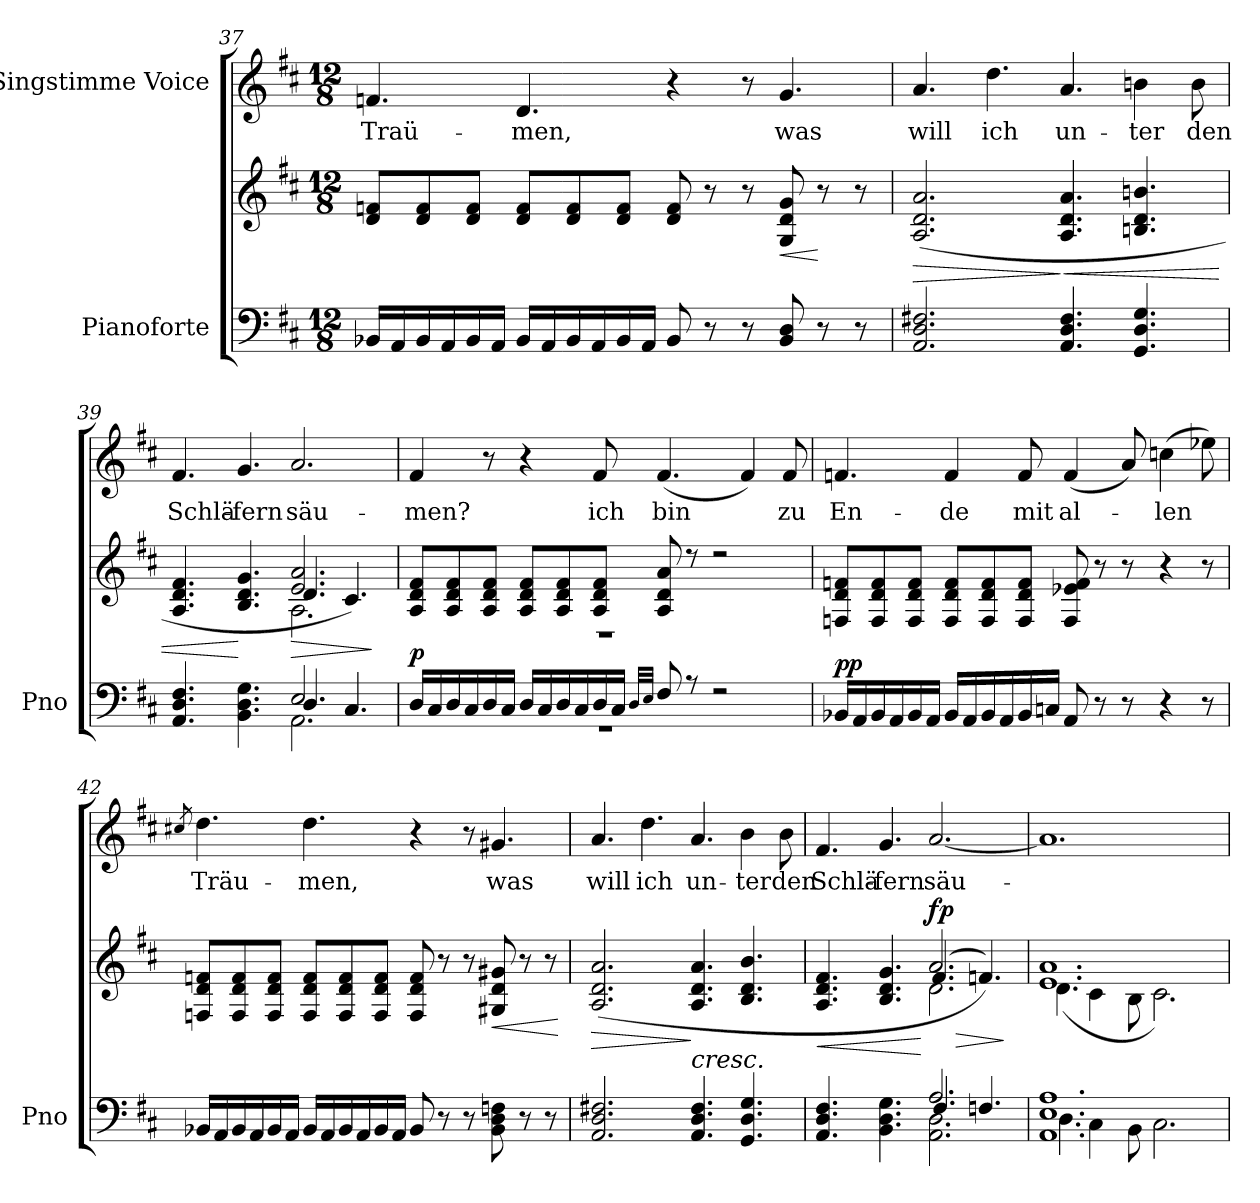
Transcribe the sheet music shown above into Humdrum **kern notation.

**kern	**kern	**dynam	**kern	**text
*part2	*part2	*part2	*part1	*part1
*staff3	*staff2	*staff2/3	*staff1	*staff1
*I"Pianoforte	*	*	*I"Singstimme Voice	*
*I'Pno	*	*	*	*
*clefF4	*clefG2	*	*clefG2	*
*k[f#c#]	*k[f#c#]	*	*k[f#c#]	*
*M12/8	*M12/8	*	*M12/8	*
=37	=37	=37	=37	=37
!	!	!	!	!LO:LY:b
16BB-X/LL	8d/ 8fn/L	.	4.fn/	Traü-
16AA/	.	.	.	.
16BB-/	8d/ 8f/	.	.	.
16AA/	.	.	.	.
16BB-/	8d/ 8f/J	.	.	.
16AA/JJ	.	.	.	.
!	!	!	!	!LO:LY:b
16BB-/LL	8d/ 8f/L	.	4.d/	-men,
16AA/	.	.	.	.
16BB-/	8d/ 8f/	.	.	.
16AA/	.	.	.	.
16BB-/	8d/ 8f/J	.	.	.
16AA/JJ	.	.	.	.
8BB-/	8d/ 8f/	.	4r	.
8r	8r	.	.	.
8r	8r	.	8r	.
!	!	!LO:HP:b	!	!LO:LY:b
8BB-/ 8D/	8G/ 8d/ 8g/	<	4.g/	was
8r	8r	[	.	.
8r	8r	.	.	.
!!LO:LB:g=z
=38	=38	=38	=38	=38
!	!	!LO:HP:b	!	!LO:LY:b
2.AA/ 2.D/ 2.F#X/	(2.A/ 2.d/ 2.a/	>	4.a/	will
!	!	!	!	!LO:LY:b
.	.	.	4.dd\	ich
!	!	!LO:HP:n=1:b	!	!LO:LY:b
4.AA/ 4.D/ 4.F#/	4.A/ 4.d/ 4.a/	] <	4.a/	un-
!	!	!	!	!LO:LY:b
4.GG/ 4.D/ 4.G/	4.Bn/ 4.d/ 4.bn/	.	4bn\	-ter
!	!	!	!	!LO:LY:b
.	.	.	8b\	den
=39	=39	=39	=39	=39
*^	*^	*	*	*
*	*^	*	*^	*	*	*
!	!	!	!	!	!	!	!	!LO:LY:b
4.AA/ 4.D/ 4.F#/	2.ryy	2.ryy	4.A/ 4.d/ 4.f#/	2.ryy	2.ryy	.	4.f#/	Schlä-
!	!	!	!	!	!	!	!	!LO:LY:b
4.BB\ 4.D\ 4.G\	.	.	4.B/ 4.d/ 4.g/	.	.	[	4.g/	-fern
!	!	!	!	!	!	!LO:HP:b	!	!LO:LY:b
2.E/	4.D/	2.AA\	2.e/ 2.a/	4.d/	2.A\	>	2.a/	säu-
.	4.C#/	.	.	4.c#/)	.	.	.	.
*v	*v	*v	*	*	*	*	*	*
*	*v	*v	*v	*	*	*
.	.	]	.	.
!!LO:LB:g=z
=40	=40	=40	=40	=40
*^	*^	*	*	*
!	!	!	!	!LO:DY:a=2	!	!LO:LY:b
16D/LL	1.r	8A/ 8d/ 8f#/L	1.r	p	4f#/	-men?
16C#/	.	.	.	.	.	.
16D/	.	8A/ 8d/ 8f#/	.	.	.	.
16C#/	.	.	.	.	.	.
16D/	.	8A/ 8d/ 8f#/J	.	.	8r	.
16C#/JJ	.	.	.	.	.	.
16D/LL	.	8A/ 8d/ 8f#/L	.	.	4r	.
16C#/	.	.	.	.	.	.
16D/	.	8A/ 8d/ 8f#/	.	.	.	.
16C#/	.	.	.	.	.	.
!	!	!	!	!	!	!LO:LY:b
16D/	.	8A/ 8d/ 8f#/J	.	.	8f#/	ich
16C#/JJ	.	.	.	.	.	.
32qD/LLL	.	.	.	.	.	.
32qE/JJJ	.	.	.	.	.	.
!	!	!	!	!	!	!LO:LY:b
8F#/	.	8A/ 8d/ 8a/	.	.	(4.f#/	bin
8r	.	8r	.	.	.	.
2r	.	2r	.	.	.	.
.	.	.	.	.	4f#/)	.
!	!	!	!	!	!	!LO:LY:b
.	.	.	.	.	8f#/	zu
*v	*v	*	*	*	*	*
*	*v	*v	*	*	*
=41	=41	=41	=41	=41
!	!	!LO:DY:a=2	!	!LO:LY:b
16BB-X/LL	8Fn/ 8d/ 8fn/L	pp	4.fn/	En-
16AA/	.	.	.	.
16BB-/	8F/ 8d/ 8f/	.	.	.
16AA/	.	.	.	.
16BB-/	8F/ 8d/ 8f/J	.	.	.
16AA/JJ	.	.	.	.
!	!	!	!	!LO:LY:b
16BB-/LL	8F/ 8d/ 8f/L	.	4f/	-de
16AA/	.	.	.	.
16BB-/	8F/ 8d/ 8f/	.	.	.
16AA/	.	.	.	.
!	!	!	!	!LO:LY:b
16BB-/	8F/ 8d/ 8f/J	.	8f/	mit
16Cn/JJ	.	.	.	.
!	!	!	!	!LO:LY:b
8AA/	8F/ 8e-X/ 8f/	.	(4f/	al-
8r	8r	.	.	.
8r	8r	.	8a/)	.
!	!	!	!	!LO:LY:b
4r	4r	.	(4ccn\	-len
8r	8r	.	8ee-X\)	.
!!LO:LB:g=z
=42	=42	=42	=42	=42
.	.	.	8qcc#X/	.
!	!	!	!	!LO:LY:b
16BB-X/LL	8Fn/ 8d/ 8fn/L	.	4.dd\	Träu-
16AA/	.	.	.	.
16BB-/	8F/ 8d/ 8f/	.	.	.
16AA/	.	.	.	.
16BB-/	8F/ 8d/ 8f/J	.	.	.
16AA/JJ	.	.	.	.
!	!	!	!	!LO:LY:b
16BB-/LL	8F/ 8d/ 8f/L	.	4.dd\	-men,
16AA/	.	.	.	.
16BB-/	8F/ 8d/ 8f/	.	.	.
16AA/	.	.	.	.
16BB-/	8F/ 8d/ 8f/J	.	.	.
16AA/JJ	.	.	.	.
8BB-/	8F/ 8d/ 8f/	.	4r	.
8r	8r	.	.	.
8r	8r	.	8r	.
!	!	!LO:HP:b	!	!LO:LY:b
8BB-\ 8D\ 8Fn\	8G#X/ 8d/ 8g#X/	<	4.g#X/	was
8r	8r	.	.	.
8r	8r	.	.	.
.	.	[	.	.
!!LO:PB:g=z
=43	=43	=43	=43	=43
!	!	!LO:HP:b	!	!LO:LY:b
2.AA/ 2.D/ 2.F#X/	(2.A/ 2.d/ 2.a/	>	4.a/	will
!	!	!	!	!LO:LY:b
.	.	.	4.dd\	ich
!	!LO:TX:b:i:t=cresc.	!	!	!
!	!	!	!	!LO:LY:b
4.AA/ 4.D/ 4.F#/	4.A/ 4.d/ 4.a/	]	4.a/	un-
!	!	!	!	!LO:LY:b
4.GG/ 4.D/ 4.G/	4.B/ 4.d/ 4.b/	.	4b\	-ter
!	!	!	!	!LO:LY:b
.	.	.	8b\	den
=44	=44	=44	=44	=44
*^	*	*	*	*
*	*^	*	*	*	*
!	!	!	!	!LO:HP:b	!	!LO:LY:b
*	*	*	*^	*	*	*
*	*	*	*	*^	*	*	*
4.AA/ 4.D/ 4.F#/	2.ryy	2.ryy	4.A/ 4.d/ 4.f#/	2.ryy	2.ryy	<	4.f#/	Schlä-
!	!	!	!	!	!	!	!	!LO:LY:b
4.BB\ 4.D\ 4.G\	.	.	4.B/ 4.d/ 4.g/	.	.	.	4.g/	-fern
!	!	!	!	!	!	!LO:HP:n=1:b	!	!LO:LY:b
!	!	!	!	!	!	!LO:DY:n=1:a	!	!
2.A/	2.AA\ 2.D\	4.F#/	2.a/	2.d\	(4.f#/	[ > fp	[2.a/	säu-
.	.	4.Fn/	.	.	4.fn/))	.	.	.
*v	*v	*v	*	*	*	*	*	*
*	*v	*v	*v	*	*	*
.	.	]	.	.
=45	=45	=45	=45	=45
*^	*^	*	*	*
*	*	*	*^	*	*	*
1.AA 1.E 1.A	4.D\	1.e 1.a	(4.d\	1.ryy	.	1.a]	.
.	4C#\	.	4c#\	.	.	.	.
.	8BB\	.	8B\	.	.	.	.
.	2.C#\	.	2.c#\)	.	.	.	.
*v	*v	*	*	*	*	*	*
*	*v	*v	*v	*	*	*
=	=	=	=	=
*-	*-	*-	*-	*-
